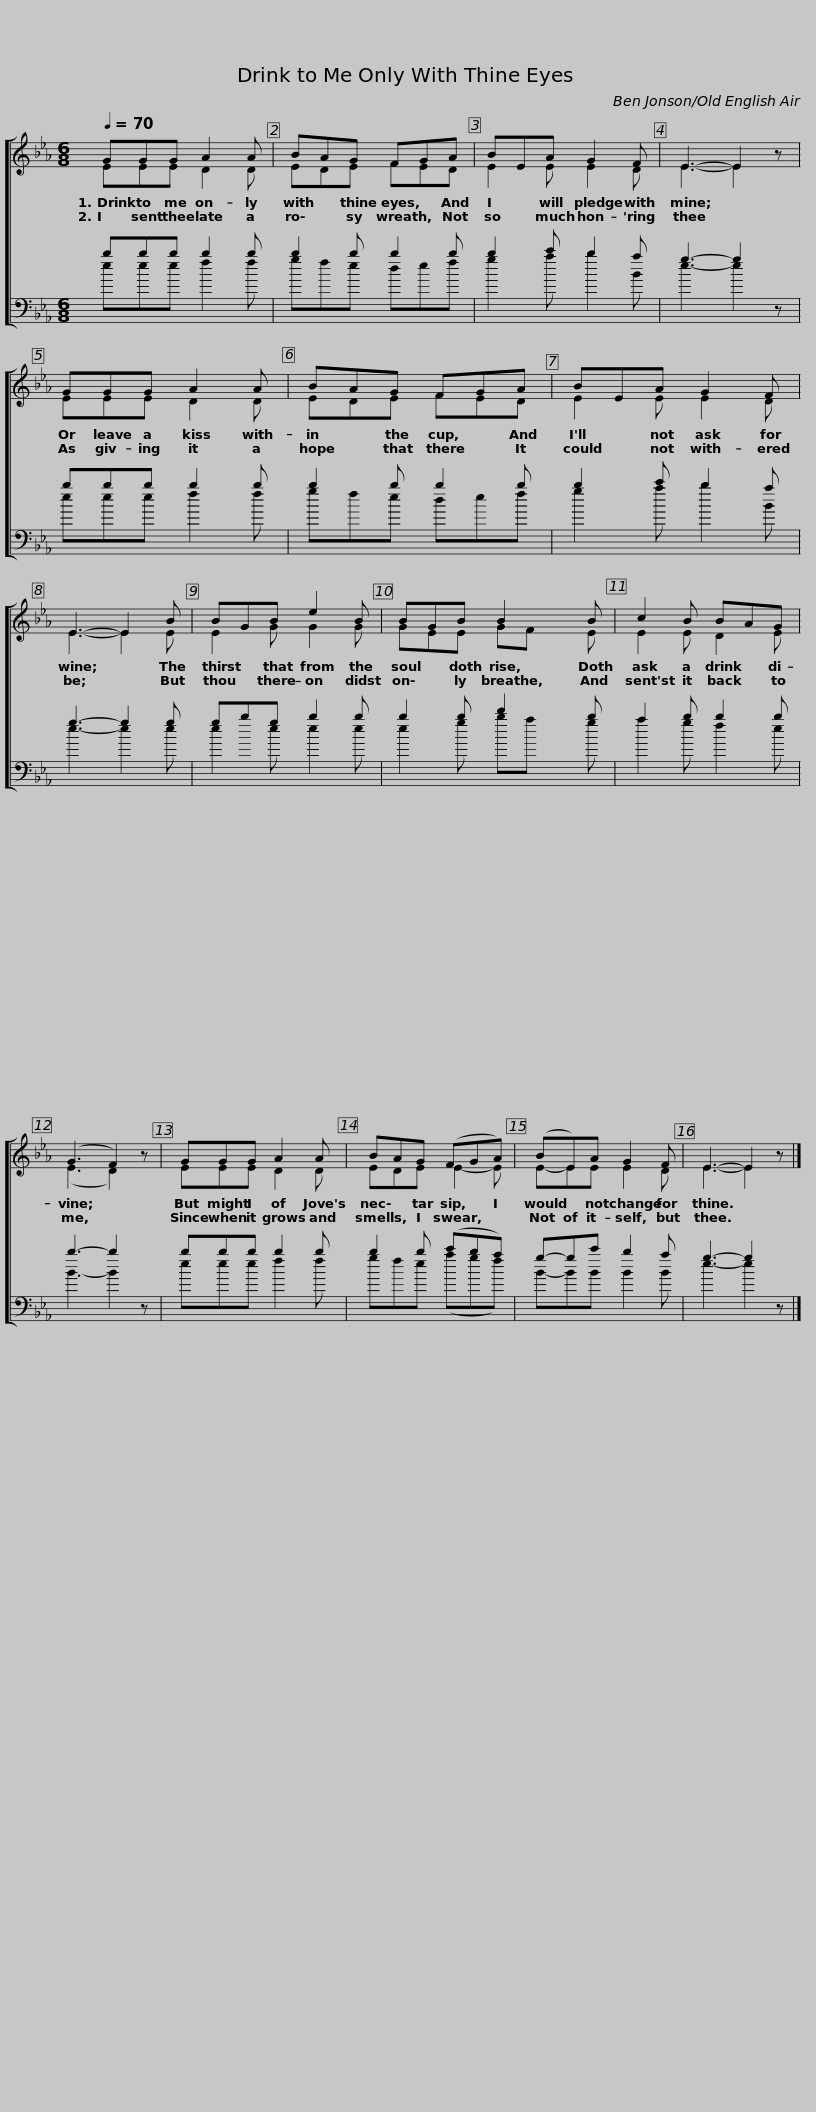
X:1
%%score [ ( 1 2 ) ( 3 4 ) ]
L:1/8
Q:1/4=70
M:6/8
I:linebreak $
K:Eb
V:1 treble
V:2 treble
V:3 bass transpose="-24 "
V:4 bass transpose="-24 "
V:1
 GGG A2 A | BAG FGA | BEA G2 F | E3- E2 z |$ GGG A2 A | %5
 BAG FGA | BEA G2 F | E3- E2 B |$ BGB e2 B | BGB B2 x B | %10
 c2 B BAG | (G3 F2) z |$ GGG A2 A | BAG (FGA) | (BE)A G2 F | %15
 E3- E2 z |] %16
V:2
 EEE D2 D | EDE FED | E2 E E2 D | E3- E2 z |$ EEE D2 D | %5
 EDE FED | E2 E E2 D | E3- E2 E |$ E2 G G2 G | GEE GF x E | %10
 E2 E D2 E | (E3 D2) z |$ EEE D2 D | EDE E2- E | E-EE E2 D | %15
 E3- E2 z |] %16
V:3
 bbb b2 b | b2 b b2 b | b2 c' b2 a | g3- g2 z |$ bbb b2 b | %5
 b2 b b2 b | b2 c' b2 a | g3- g2 g |$ gbg b2 b | b2 b d'2 x b | %10
 a2 b b2 b | b3- b2 z |$ bbb b2 b | b2 b (c'ba) | g-gc' b2 a | %15
 g3- g2 z |] %16
V:4
 eee f2 f | gfe def | g2 a b2 B | e3- e2 z |$ eee f2 f | %5
 gfe def | g2 a b2 B | e3- e2 e |$ e2 e e2 e | e2 g ba x g | %10
 a2 g f2 e | B3- B2 z |$ eee f2 f | gfe (agf) | B-BB B2 B | %15
 e3- e2 z |] %16
